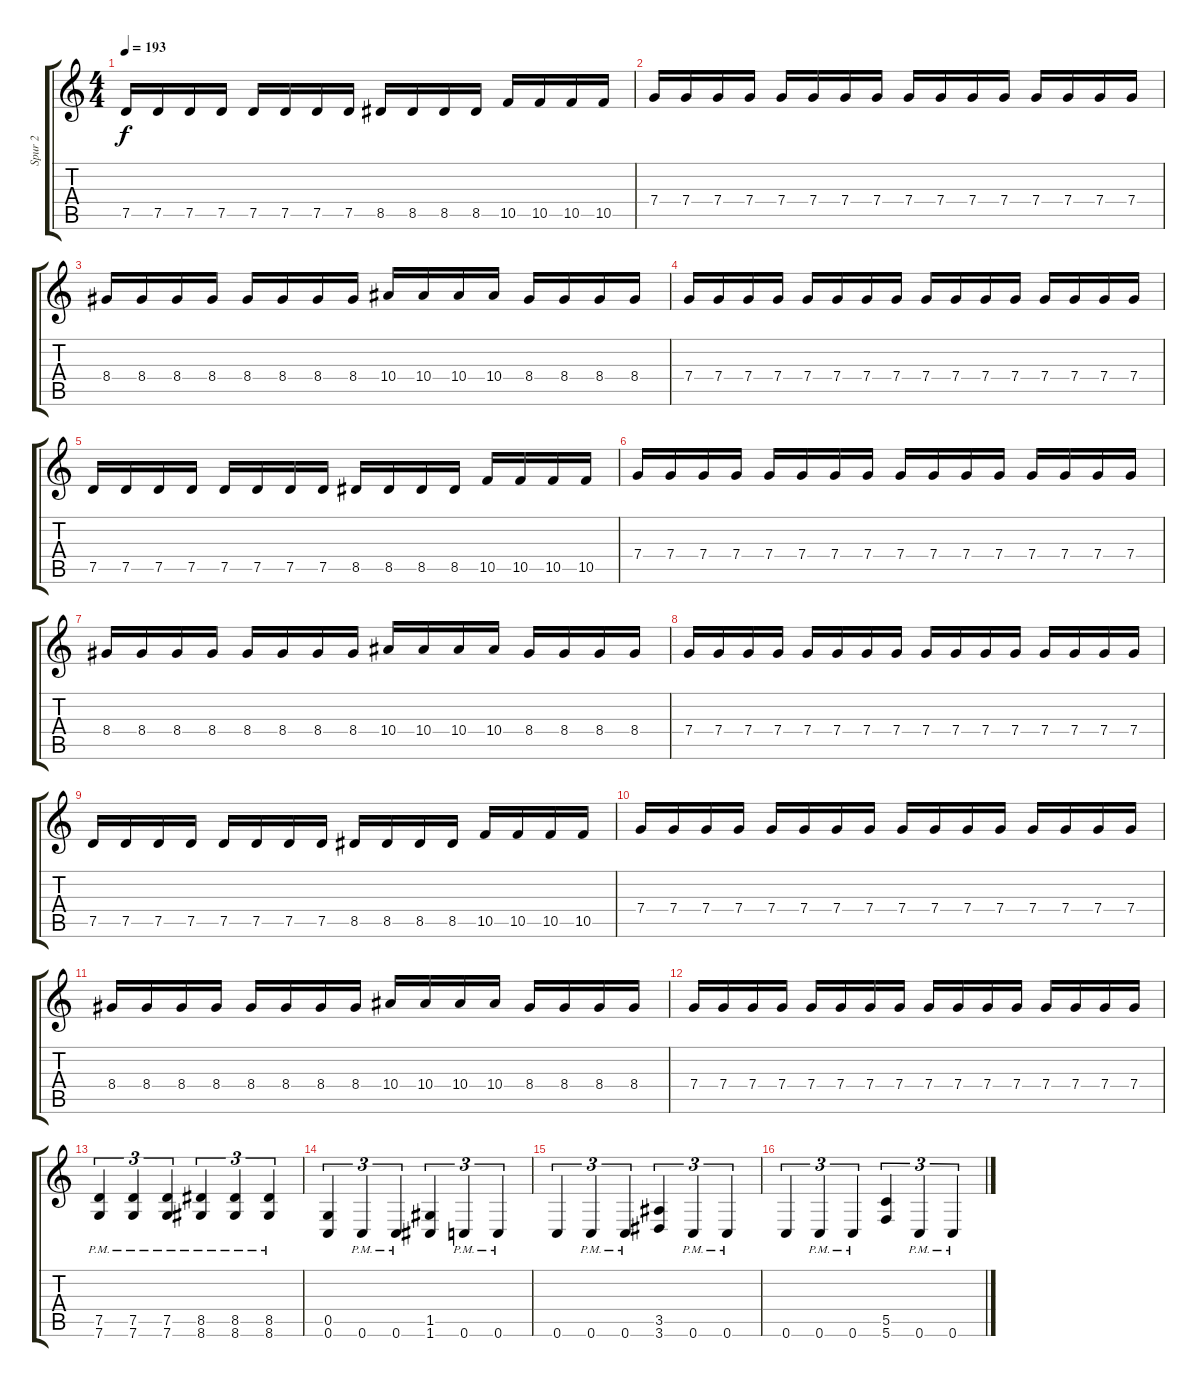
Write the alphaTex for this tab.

\track ("Spur 2" "Spur 2") {instrument distortionguitar}
\staff {score tabs}
\tuning (D4 A3 F3 C3 G2 C2) {hide}
\ts (4 4)
\tempo 193
\clef g2
\ks c
7.5.16{dy f} 7.5.16 7.5.16 7.5.16 7.5.16 7.5.16 7.5.16 7.5.16 8.5.16 8.5.16 8.5.16 8.5.16 10.5.16 10.5.16 10.5.16 10.5.16 |
7.4.16 7.4.16 7.4.16 7.4.16 7.4.16 7.4.16 7.4.16 7.4.16 7.4.16 7.4.16 7.4.16 7.4.16 7.4.16 7.4.16 7.4.16 7.4.16 |
8.4.16 8.4.16 8.4.16 8.4.16 8.4.16 8.4.16 8.4.16 8.4.16 10.4.16 10.4.16 10.4.16 10.4.16 8.4.16 8.4.16 8.4.16 8.4.16 |
7.4.16 7.4.16 7.4.16 7.4.16 7.4.16 7.4.16 7.4.16 7.4.16 7.4.16 7.4.16 7.4.16 7.4.16 7.4.16 7.4.16 7.4.16 7.4.16 |
7.5.16 7.5.16 7.5.16 7.5.16 7.5.16 7.5.16 7.5.16 7.5.16 8.5.16 8.5.16 8.5.16 8.5.16 10.5.16 10.5.16 10.5.16 10.5.16 |
7.4.16 7.4.16 7.4.16 7.4.16 7.4.16 7.4.16 7.4.16 7.4.16 7.4.16 7.4.16 7.4.16 7.4.16 7.4.16 7.4.16 7.4.16 7.4.16 |
8.4.16 8.4.16 8.4.16 8.4.16 8.4.16 8.4.16 8.4.16 8.4.16 10.4.16 10.4.16 10.4.16 10.4.16 8.4.16 8.4.16 8.4.16 8.4.16 |
7.4.16 7.4.16 7.4.16 7.4.16 7.4.16 7.4.16 7.4.16 7.4.16 7.4.16 7.4.16 7.4.16 7.4.16 7.4.16 7.4.16 7.4.16 7.4.16 |
7.5.16 7.5.16 7.5.16 7.5.16 7.5.16 7.5.16 7.5.16 7.5.16 8.5.16 8.5.16 8.5.16 8.5.16 10.5.16 10.5.16 10.5.16 10.5.16 |
7.4.16 7.4.16 7.4.16 7.4.16 7.4.16 7.4.16 7.4.16 7.4.16 7.4.16 7.4.16 7.4.16 7.4.16 7.4.16 7.4.16 7.4.16 7.4.16 |
8.4.16 8.4.16 8.4.16 8.4.16 8.4.16 8.4.16 8.4.16 8.4.16 10.4.16 10.4.16 10.4.16 10.4.16 8.4.16 8.4.16 8.4.16 8.4.16 |
7.4.16 7.4.16 7.4.16 7.4.16 7.4.16 7.4.16 7.4.16 7.4.16 7.4.16 7.4.16 7.4.16 7.4.16 7.4.16 7.4.16 7.4.16 7.4.16 |
(7.5{pm} 7.6{pm}).4{tu (3 2)} (7.5{pm} 7.6{pm}).4{tu (3 2)} (7.5{pm} 7.6{pm}).4{tu (3 2)} (8.5{pm} 8.6{pm}).4{tu (3 2)} (8.5{pm} 8.6{pm}).4{tu (3 2)} (8.5{pm} 8.6{pm}).4{tu (3 2)} |
(0.5 0.6).4{tu (3 2)} 0.6{pm}.4{tu (3 2)} 0.6{pm}.4{tu (3 2)} (1.5 1.6).4{tu (3 2)} 0.6{pm}.4{tu (3 2)} 0.6{pm}.4{tu (3 2)} |
0.6.4{tu (3 2)} 0.6{pm}.4{tu (3 2)} 0.6{pm}.4{tu (3 2)} (3.5 3.6).4{tu (3 2)} 0.6{pm}.4{tu (3 2)} 0.6{pm}.4{tu (3 2)} |
0.6.4{tu (3 2)} 0.6{pm}.4{tu (3 2)} 0.6{pm}.4{tu (3 2)} (5.5 5.6).4{tu (3 2)} 0.6{pm}.4{tu (3 2)} 0.6{pm}.4{tu (3 2)}
